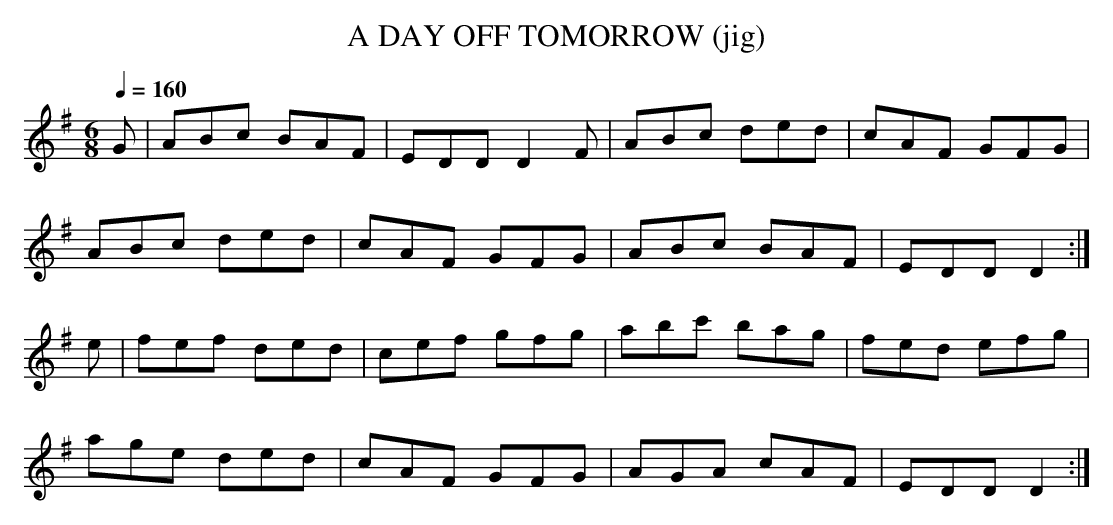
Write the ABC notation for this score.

X:1
T:DAY OFF TOMORROW (jig), A
Q:1/4=160
M:6/8
L:1/8
K:Dmix
G|ABc BAF|EDD D2F|ABc ded|cAF GFG|
ABc ded|cAF GFG|ABc BAF|EDD D2 :|
e|fef ded|cef gfg|abc' bag|fed efg|
age ded|cAF GFG|AGA cAF|EDD D2 :|
